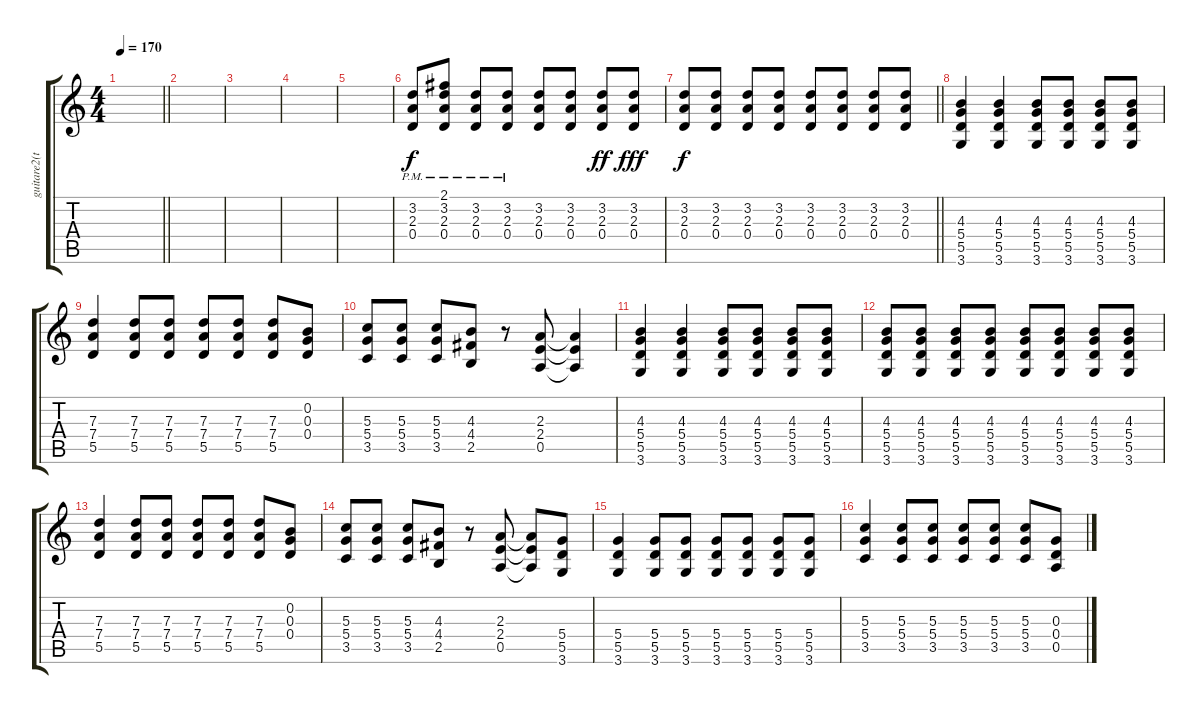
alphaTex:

\track ("guitare2(tim)" "guitare2(t") {instrument distortionguitar}
\staff {score tabs}
\tuning (E4 B3 G3 D3 A2 E2) {hide}
\ts (4 4)
\tempo 170
\clef g2
\barLineRight lightlight
\ks c
|
|
|
|
|
(3.2{pm} 2.3{pm} 0.4{pm}).8 (2.1 3.2{pm} 2.3{pm} 0.4{pm}).8 (3.2{pm} 2.3{pm} 0.4{pm}).8 (3.2{pm} 2.3{pm} 0.4{pm}).8 (3.2 2.3 0.4).8{dy f} (3.2 2.3 0.4).8 (3.2 2.3 0.4).8{dy ff} (3.2 2.3 0.4).8{dy fff} |
\barLineRight lightlight
(3.2 2.3 0.4).8{dy f} (3.2 2.3 0.4).8 (3.2 2.3 0.4).8 (3.2 2.3 0.4).8 (3.2 2.3 0.4).8 (3.2 2.3 0.4).8 (3.2 2.3 0.4).8 (3.2 2.3 0.4).8 |
(4.3 5.4 5.5 3.6).4 (4.3 5.4 5.5 3.6).4 (4.3 5.4 5.5 3.6).8 (4.3 5.4 5.5 3.6).8 (4.3 5.4 5.5 3.6).8 (4.3 5.4 5.5 3.6).8 |
(7.3 7.4 5.5).4 (7.3 7.4 5.5).8 (7.3 7.4 5.5).8 (7.3 7.4 5.5).8 (7.3 7.4 5.5).8 (7.3 7.4 5.5).8 (0.2 0.3 0.4).8 |
(5.3 5.4 3.5).8 (5.3 5.4 3.5).8 (5.3 5.4 3.5).8 (4.3 4.4 2.5).8 r.8 (2.3 2.4 0.5).8 (2.3{t} 2.4{t} 0.5{t}).4 |
(4.3 5.4 5.5 3.6).4 (4.3 5.4 5.5 3.6).4 (4.3 5.4 5.5 3.6).8 (4.3 5.4 5.5 3.6).8 (4.3 5.4 5.5 3.6).8 (4.3 5.4 5.5 3.6).8 |
(4.3 5.4 5.5 3.6).8 (4.3 5.4 5.5 3.6).8 (4.3 5.4 5.5 3.6).8 (4.3 5.4 5.5 3.6).8 (4.3 5.4 5.5 3.6).8 (4.3 5.4 5.5 3.6).8 (4.3 5.4 5.5 3.6).8 (4.3 5.4 5.5 3.6).8 |
(7.3 7.4 5.5).4 (7.3 7.4 5.5).8 (7.3 7.4 5.5).8 (7.3 7.4 5.5).8 (7.3 7.4 5.5).8 (7.3 7.4 5.5).8 (0.2 0.3 0.4).8 |
(5.3 5.4 3.5).8 (5.3 5.4 3.5).8 (5.3 5.4 3.5).8 (4.3 4.4 2.5).8 r.8 (2.3 2.4 0.5).8 (2.3{t} 2.4{t} 0.5{t}).8 (5.4 5.5 3.6).8 |
(5.4 5.5 3.6).4 (5.4 5.5 3.6).8 (5.4 5.5 3.6).8 (5.4 5.5 3.6).8 (5.4 5.5 3.6).8 (5.4 5.5 3.6).8 (5.4 5.5 3.6).8 |
(5.3 5.4 3.5).4 (5.3 5.4 3.5).8 (5.3 5.4 3.5).8 (5.3 5.4 3.5).8 (5.3 5.4 3.5).8 (5.3 5.4 3.5).8 (0.3 0.4 0.5).8
